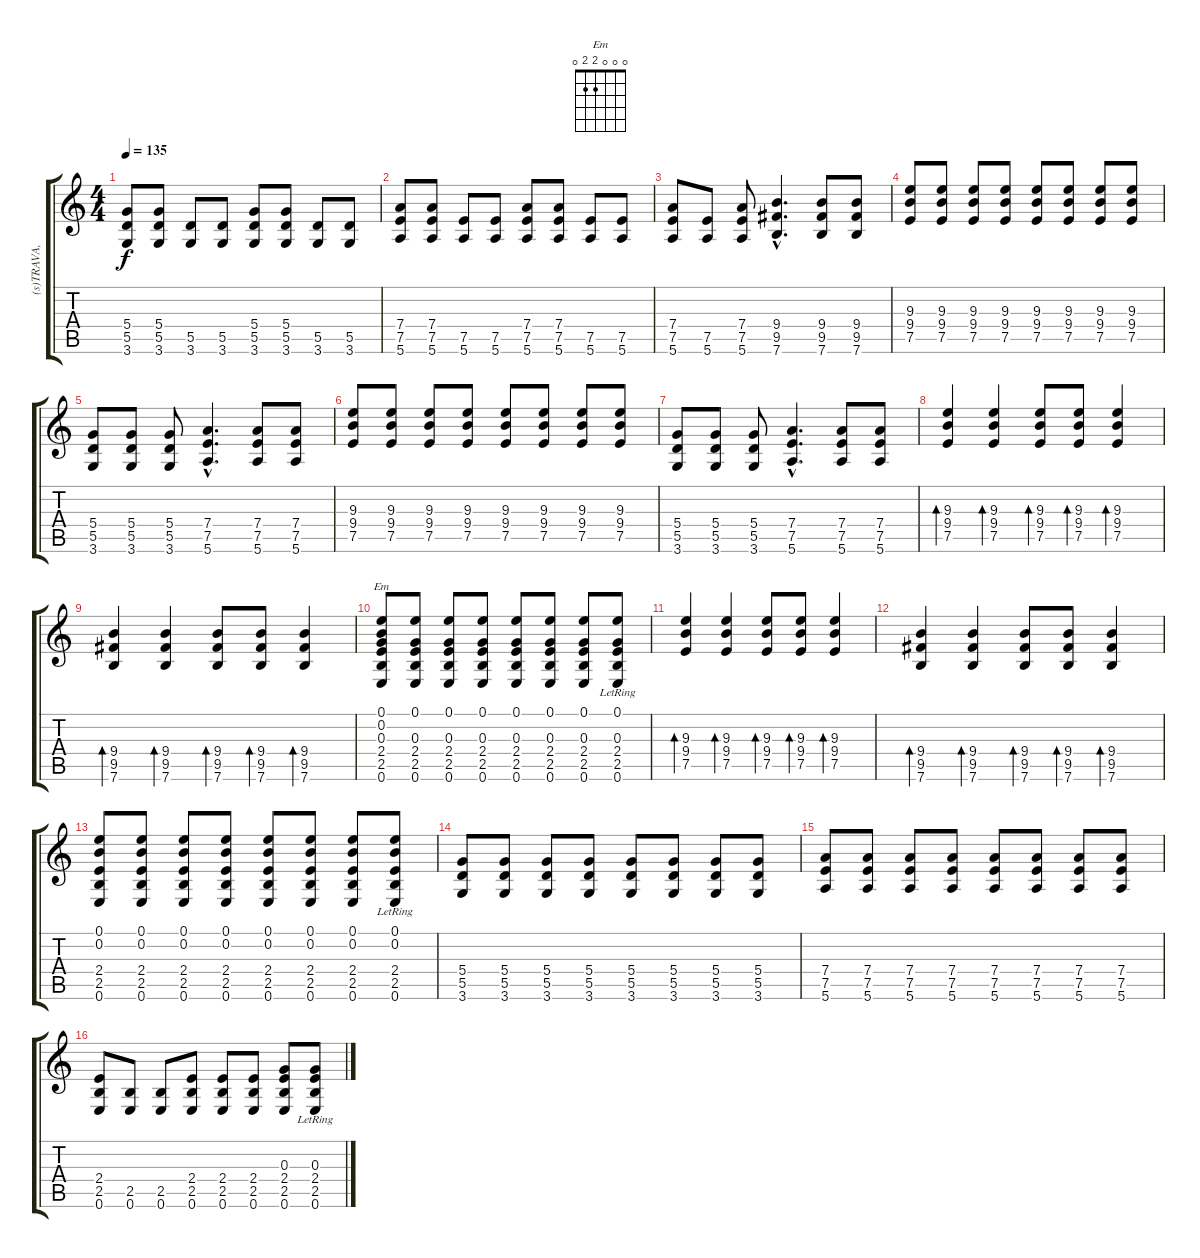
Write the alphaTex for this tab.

\track ("(s)TRAVA,  AL JE DOBRA" "(s)TRAVA, ") {instrument distortionguitar}
\staff {score tabs}
\tuning (E4 B3 G3 D3 A2 E2) {hide}
\chord ("Em" 0 0 0 2 2 0)
\ts (4 4)
\tempo 135
\clef g2
\ks c
(5.4 5.5 3.6).8{dy f} (5.4 5.5 3.6).8 (5.5 3.6).8 (5.5 3.6).8 (5.4 5.5 3.6).8 (5.4 5.5 3.6).8 (5.5 3.6).8 (5.5 3.6).8 |
(7.4 7.5 5.6).8 (7.4 7.5 5.6).8 (7.5 5.6).8 (7.5 5.6).8 (7.4 7.5 5.6).8 (7.4 7.5 5.6).8 (7.5 5.6).8 (7.5 5.6).8 |
(7.4 7.5 5.6).8 (7.5 5.6).8 (7.4 7.5 5.6).8 (9.4{hac} 9.5{hac} 7.6{hac}).4{d} (9.4 9.5 7.6).8 (9.4 9.5 7.6).8 |
(9.3 9.4 7.5).8 (9.3 9.4 7.5).8 (9.3 9.4 7.5).8 (9.3 9.4 7.5).8 (9.3 9.4 7.5).8 (9.3 9.4 7.5).8 (9.3 9.4 7.5).8 (9.3 9.4 7.5).8 |
(5.4 5.5 3.6).8 (5.4 5.5 3.6).8 (5.4 5.5 3.6).8 (7.4{hac} 7.5{hac} 5.6{hac}).4{d} (7.4 7.5 5.6).8 (7.4 7.5 5.6).8 |
(9.3 9.4 7.5).8 (9.3 9.4 7.5).8 (9.3 9.4 7.5).8 (9.3 9.4 7.5).8 (9.3 9.4 7.5).8 (9.3 9.4 7.5).8 (9.3 9.4 7.5).8 (9.3 9.4 7.5).8 |
(5.4 5.5 3.6).8 (5.4 5.5 3.6).8 (5.4 5.5 3.6).8 (7.4{hac} 7.5{hac} 5.6{hac}).4{d} (7.4 7.5 5.6).8 (7.4 7.5 5.6).8 |
(9.3 9.4 7.5).4{bd 60} (9.3 9.4 7.5).4{bd 60} (9.3 9.4 7.5).8{bd 60} (9.3 9.4 7.5).8{bd 60} (9.3 9.4 7.5).4{bd 60} |
(9.4 9.5 7.6).4{bd 60} (9.4 9.5 7.6).4{bd 60} (9.4 9.5 7.6).8{bd 60} (9.4 9.5 7.6).8{bd 60} (9.4 9.5 7.6).4{bd 60} |
(0.1 0.2 0.3 2.4 2.5 0.6).8{ch "Em"} (0.1 0.3 2.4 2.5 0.6).8 (0.1 0.3 2.4 2.5 0.6).8 (0.1 0.3 2.4 2.5 0.6).8 (0.1 0.3 2.4 2.5 0.6).8 (0.1 0.3 2.4 2.5 0.6).8 (0.1 0.3 2.4 2.5 0.6).8 (0.1{lr} 0.3{lr} 2.4{lr} 2.5{lr} 0.6{lr}).8 |
(9.3 9.4 7.5).4{bd 120} (9.3 9.4 7.5).4{bd 120} (9.3 9.4 7.5).8{bd 60} (9.3 9.4 7.5).8{bd 60} (9.3 9.4 7.5).4{bd 60} |
(9.4 9.5 7.6).4{bd 60} (9.4 9.5 7.6).4{bd 60} (9.4 9.5 7.6).8{bd 60} (9.4 9.5 7.6).8{bd 60} (9.4 9.5 7.6).4{bd 60} |
(0.1 0.2 2.4 2.5 0.6).8 (0.1 0.2 2.4 2.5 0.6).8 (0.1 0.2 2.4 2.5 0.6).8 (0.1 0.2 2.4 2.5 0.6).8 (0.1 0.2 2.4 2.5 0.6).8 (0.1 0.2 2.4 2.5 0.6).8 (0.1 0.2 2.4 2.5 0.6).8 (0.1 0.2{lr} 2.4{lr} 2.5{lr} 0.6{lr}).8 |
(5.4 5.5 3.6).8 (5.4 5.5 3.6).8 (5.4 5.5 3.6).8 (5.4 5.5 3.6).8 (5.4 5.5 3.6).8 (5.4 5.5 3.6).8 (5.4 5.5 3.6).8 (5.4 5.5 3.6).8 |
(7.4 7.5 5.6).8 (7.4 7.5 5.6).8 (7.4 7.5 5.6).8 (7.4 7.5 5.6).8 (7.4 7.5 5.6).8 (7.4 7.5 5.6).8 (7.4 7.5 5.6).8 (7.4 7.5 5.6).8 |
(2.4 2.5 0.6).8 (2.5 0.6).8 (2.5 0.6).8 (2.4 2.5 0.6).8 (2.4 2.5 0.6).8 (2.4 2.5 0.6).8 (0.3 2.4 2.5 0.6).8 (0.3{lr} 2.4{lr} 2.5{lr} 0.6).8
